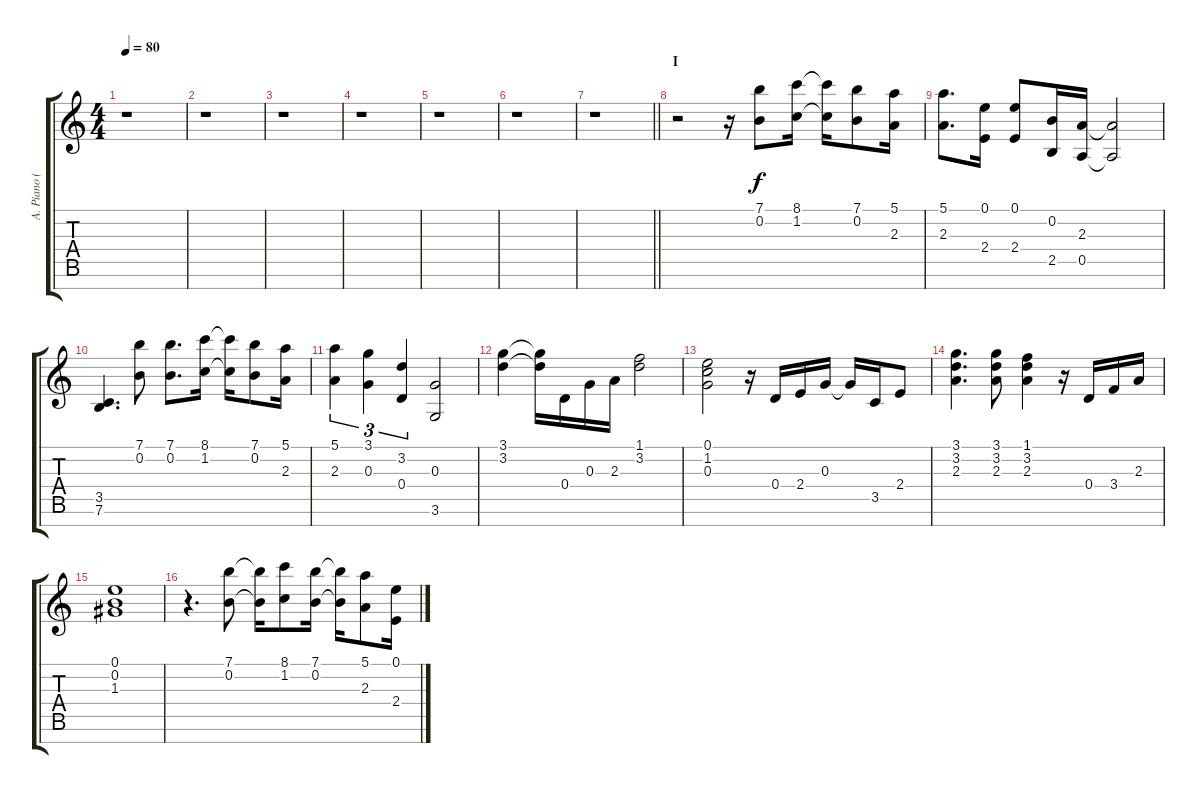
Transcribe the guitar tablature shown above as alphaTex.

\track ("A. Piano (Right Hand)" "A. Piano (") {instrument acousticgrandpiano}
\staff {score tabs}
\tuning (E5 B4 G4 D4 A3 E3 B2) {hide}
\ts (4 4)
\tempo 80
\clef g2
\ks c
r.1{dy f} |
r.1 |
r.1 |
r.1 |
r.1 |
r.1 |
\barLineRight lightlight
r.1 |
\section ("" "I")
r.2 r.16 (7.1 0.2).8 (8.1 1.2).16 (8.1{t} 1.2{t}).16 (7.1 0.2).8 (5.1 2.3).16 |
(5.1 2.3).8{d} (0.1 2.4).16 (0.1 2.4).8 (0.2 2.5).16 (2.3 0.5).16 (2.3{t} 0.5{t}).2 |
(3.5 7.6).4{d} (7.1 0.2).8 (7.1 0.2).8{d} (8.1 1.2).16 (8.1{t} 1.2{t}).16 (7.1 0.2).8 (5.1 2.3).16 |
(5.1 2.3).4{tu (3 2)} (3.1 0.3).4{tu (3 2)} (3.2 0.4).4{tu (3 2)} (0.3 3.6).2 |
(3.1 3.2).4 (3.1{t} 3.2{t}).16 0.4.16 0.3.16 2.3.16 (1.1 3.2).2 |
(0.1 1.2 0.3).2 r.16 0.4.16 2.4.16 0.3.16 0.3{t}.16 3.5.16 2.4.8 |
(3.1 3.2 2.3).4{d} (3.1 3.2 2.3).8 (1.1 3.2 2.3).4 r.16 0.4.16 3.4.16 2.3.16 |
(0.1 0.2 1.3).1 |
r.4{d} (7.1 0.2).8 (7.1{t} 0.2{t}).16 (8.1 1.2).8 (7.1 0.2).16 (7.1{t} 0.2{t}).16 (5.1 2.3).8 (0.1 2.4).16
